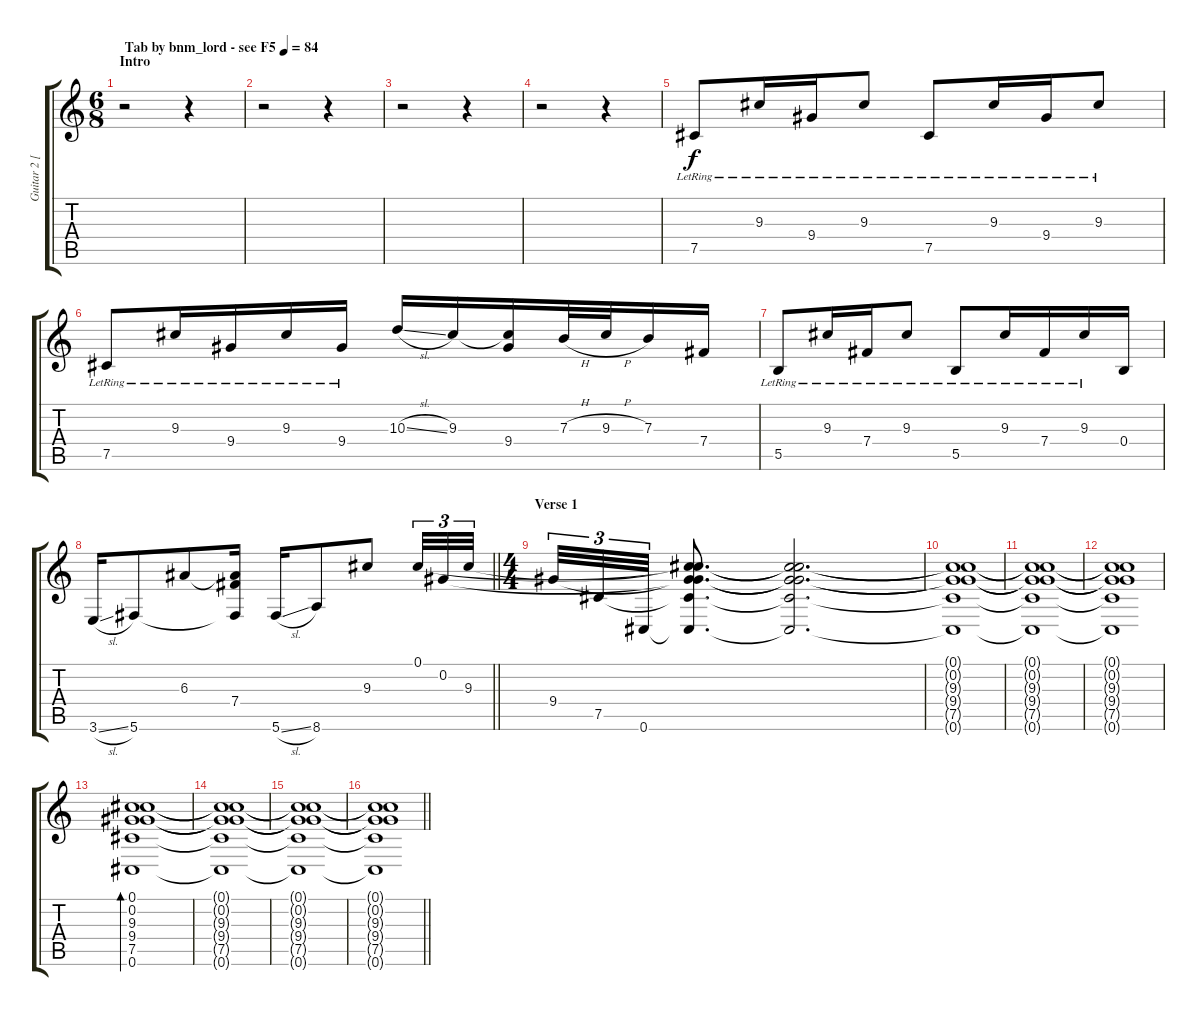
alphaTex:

\track ("Guitar 2 [Billy Howerdel]" "Guitar 2 [") {instrument electricguitarclean}
\staff {score tabs}
\tuning (Db4 Ab3 E3 B2 Gb2 Db2) {hide}
\ts (6 8)
\section ("" "Intro")
\tempo (84 "Tab by bnm_lord - see F5")
\clef g2
\ks c
r.2{dy f instrument electricguitarclean} r.4 |
r.2 r.4 |
r.2 r.4 |
r.2 r.4 |
7.5{lr}.8 9.3{lr}.16 9.4{lr}.16 9.3{lr}.8 7.5{lr}.8 9.3{lr}.16 9.4{lr}.16 9.3{lr}.8 |
7.5{lr}.8 9.3{lr}.16 9.4{lr}.16 9.3{lr}.16 9.4{lr}.16 10.3{sl}.16 9.3.16 (9.3{t} 9.4).16 7.3{h}.32 9.3{h}.32 7.3.16 7.4.16 |
5.5{lr}.8 9.3{lr}.16 7.4{lr}.16 9.3{lr}.8 5.5{lr}.8 9.3{lr}.16 7.4{lr}.16 9.3{lr}.16 0.4.16 |
\barLineRight lightlight
3.6{sl}.16 5.6.8 6.3.8 (6.3{t} 7.4 5.6{t}).16 5.6{sl}.16 8.6.8 9.3.8 0.1.32{tu (3 2)} 0.2.32{tu (3 2)} 9.3.32{tu (3 2)} |
\ts (4 4)
\section ("" "Verse 1")
9.4.32{tu (3 2)} 7.5.32{tu (3 2)} 0.6.32{tu (3 2)} (0.1{t} 0.2{t} 9.3{t} 9.4{t} 7.5{t} 0.6{t}).8{d} (0.1{t} 0.2{t} 9.3{t} 9.4{t} 7.5{t} 0.6{t}).2{d} |
(0.1{t} 0.2{t} 9.3{t} 9.4{t} 7.5{t} 0.6{t}).1 |
(0.1{t} 0.2{t} 9.3{t} 9.4{t} 7.5{t} 0.6{t}).1 |
(0.1{t} 0.2{t} 9.3{t} 9.4{t} 7.5{t} 0.6{t}).1 |
(0.1 0.2 9.3 9.4 7.5 0.6).1{bd 240} |
(0.1{t} 0.2{t} 9.3{t} 9.4{t} 7.5{t} 0.6{t}).1 |
(0.1{t} 0.2{t} 9.3{t} 9.4{t} 7.5{t} 0.6{t}).1 |
\barLineRight lightlight
(0.1{t} 0.2{t} 9.3{t} 9.4{t} 7.5{t} 0.6{t}).1
